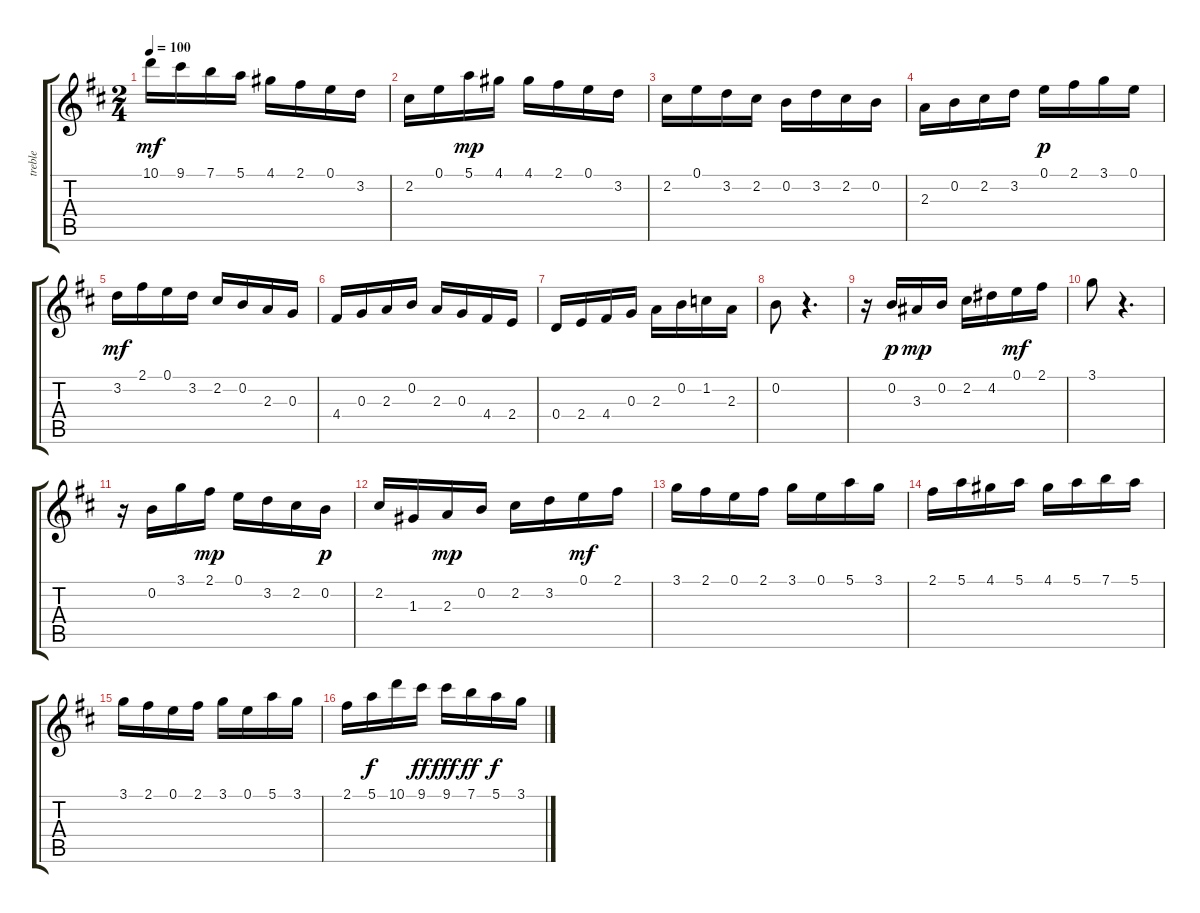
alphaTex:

\track ("treble              " "treble    ") {instrument acousticguitarnylon}
\staff {score tabs}
\tuning (E4 B3 G3 D3 A2 E2) {hide}
\ts (2 4)
\tempo 100
\clef g2
\ks d
10.1.16{dy mf} 9.1.16 7.1.16 5.1.16 4.1.16 2.1.16 0.1.16 3.2.16 |
2.2.16 0.1.16 5.1.16{dy mp} 4.1.16 4.1.16 2.1.16 0.1.16 3.2.16 |
2.2.16 0.1.16 3.2.16 2.2.16 0.2.16 3.2.16 2.2.16 0.2.16 |
2.3.16 0.2.16 2.2.16 3.2.16 0.1.16{dy p} 2.1.16 3.1.16 0.1.16 |
3.2.16{dy mf} 2.1.16 0.1.16 3.2.16 2.2.16 0.2.16 2.3.16 0.3.16 |
4.4.16 0.3.16 2.3.16 0.2.16 2.3.16 0.3.16 4.4.16 2.4.16 |
0.4.16 2.4.16 4.4.16 0.3.16 2.3.16 0.2.16 1.2.16 2.3.16 |
0.2.8 r.4{d} |
r.16 0.2.16{dy p} 3.3.16{dy mp} 0.2.16 2.2.16 4.2.16 0.1.16{dy mf} 2.1.16 |
3.1.8 r.4{d} |
r.16 0.2.16 3.1.16 2.1.16{dy mp} 0.1.16 3.2.16 2.2.16 0.2.16{dy p} |
2.2.16 1.3.16 2.3.16{dy mp} 0.2.16 2.2.16 3.2.16 0.1.16{dy mf} 2.1.16 |
3.1.16 2.1.16 0.1.16 2.1.16 3.1.16 0.1.16 5.1.16 3.1.16 |
2.1.16 5.1.16 4.1.16 5.1.16 4.1.16 5.1.16 7.1.16 5.1.16 |
3.1.16 2.1.16 0.1.16 2.1.16 3.1.16 0.1.16 5.1.16 3.1.16 |
2.1.16 5.1.16{dy f} 10.1.16 9.1.16{dy ff} 9.1.16{dy fff} 7.1.16{dy ff} 5.1.16{dy f} 3.1.16
